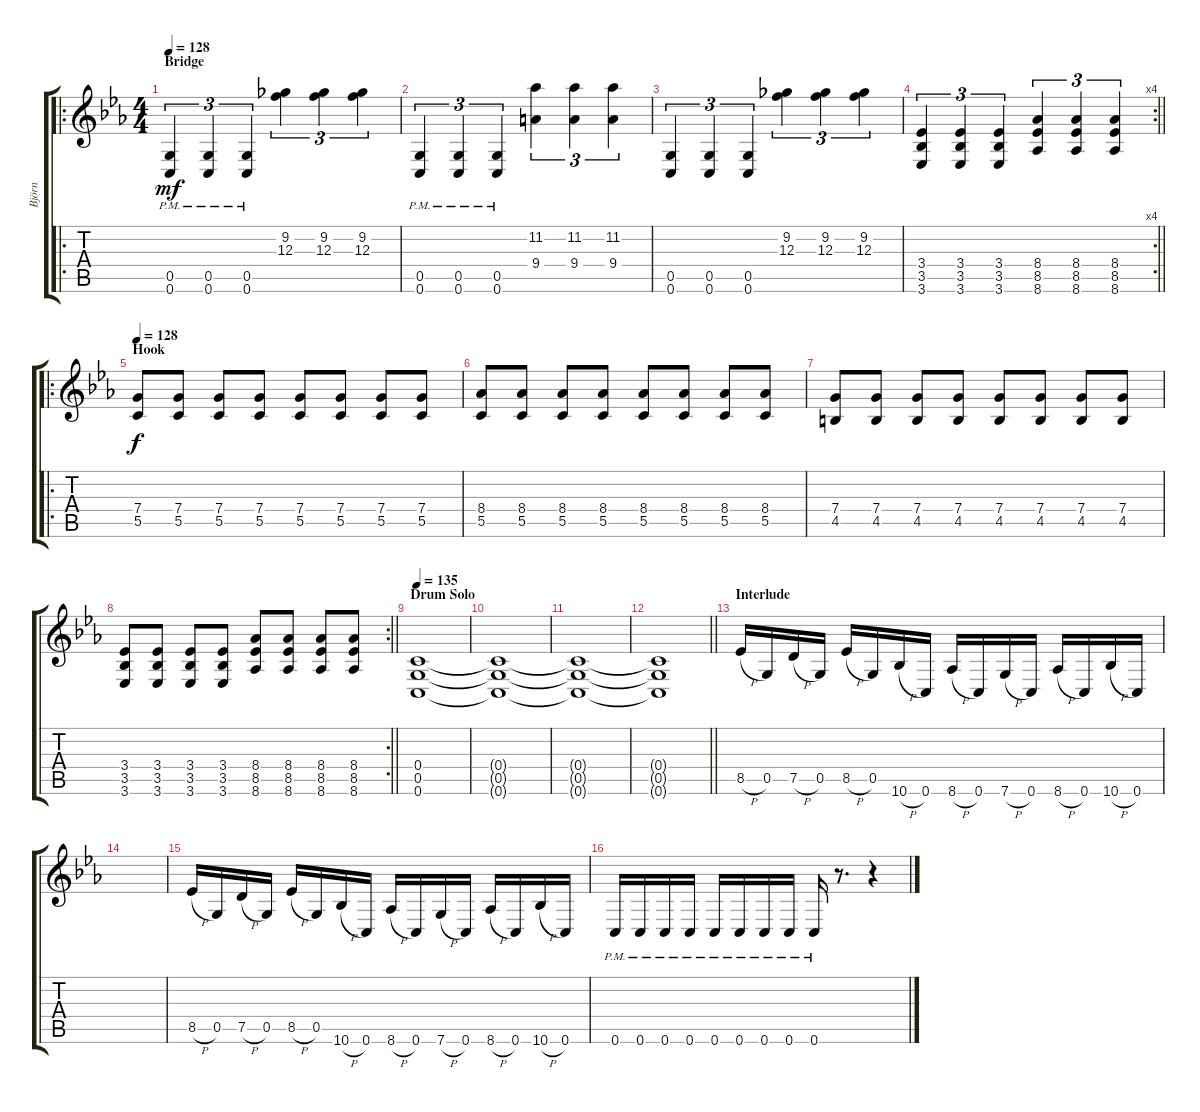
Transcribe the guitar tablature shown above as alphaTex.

\track ("Björn" "Björn") {instrument distortionguitar}
\staff {score tabs}
\tuning (D4 A3 F3 C3 G2 C2) {hide}
\ro
\ts (4 4)
\section ("" "Bridge")
\tempo 128
\clef g2
\ks cminor
(0.5{pm} 0.6).4{tu (3 2) dy mf} (0.5{pm} 0.6).4{tu (3 2)} (0.5{pm} 0.6).4{tu (3 2)} (9.2 12.3).4{tu (3 2)} (9.2 12.3).4{tu (3 2)} (9.2 12.3).4{tu (3 2)} |
(0.5{pm} 0.6).4{tu (3 2)} (0.5{pm} 0.6).4{tu (3 2)} (0.5{pm} 0.6).4{tu (3 2)} (11.2 9.4).4{tu (3 2)} (11.2 9.4).4{tu (3 2)} (11.2 9.4).4{tu (3 2)} |
(0.5 0.6).4{tu (3 2)} (0.5 0.6).4{tu (3 2)} (0.5 0.6).4{tu (3 2)} (9.2 12.3).4{tu (3 2)} (9.2 12.3).4{tu (3 2)} (9.2 12.3).4{tu (3 2)} |
\rc 4
\barLineRight lightlight
(3.4 3.5 3.6).4{tu (3 2)} (3.4 3.5 3.6).4{tu (3 2)} (3.4 3.5 3.6).4{tu (3 2)} (8.4 8.5 8.6).4{tu (3 2)} (8.4 8.5 8.6).4{tu (3 2)} (8.4 8.5 8.6).4{tu (3 2)} |
\ro
\section ("" "Hook")
\tempo 128
(7.4 5.5).8{dy f} (7.4 5.5).8 (7.4 5.5).8 (7.4 5.5).8 (7.4 5.5).8 (7.4 5.5).8 (7.4 5.5).8 (7.4 5.5).8 |
(8.4 5.5).8 (8.4 5.5).8 (8.4 5.5).8 (8.4 5.5).8 (8.4 5.5).8 (8.4 5.5).8 (8.4 5.5).8 (8.4 5.5).8 |
(7.4 4.5).8 (7.4 4.5).8 (7.4 4.5).8 (7.4 4.5).8 (7.4 4.5).8 (7.4 4.5).8 (7.4 4.5).8 (7.4 4.5).8 |
\rc 2
\barLineRight lightlight
(3.4 3.5 3.6).8 (3.4 3.5 3.6).8 (3.4 3.5 3.6).8 (3.4 3.5 3.6).8 (8.4 8.5 8.6).8 (8.4 8.5 8.6).8 (8.4 8.5 8.6).8 (8.4 8.5 8.6).8 |
\section ("" "Drum Solo")
\tempo 135
(0.4 0.5 0.6).1 |
(0.4{t} 0.5{t} 0.6{t}).1 |
(0.4{t} 0.5{t} 0.6{t}).1 |
\barLineRight lightlight
(0.4{t} 0.5{t} 0.6{t}).1 |
\section ("" "Interlude")
8.5{h}.16 0.5.16 7.5{h}.16 0.5.16 8.5{h}.16 0.5.16 10.6{h}.16 0.6.16 8.6{h}.16 0.6.16 7.6{h}.16 0.6.16 8.6{h}.16 0.6.16 10.6{h}.16 0.6.16 |
|
8.5{h}.16 0.5.16 7.5{h}.16 0.5.16 8.5{h}.16 0.5.16 10.6{h}.16 0.6.16 8.6{h}.16 0.6.16 7.6{h}.16 0.6.16 8.6{h}.16 0.6.16 10.6{h}.16 0.6.16 |
0.6{pm}.16 0.6{pm}.16 0.6{pm}.16 0.6{pm}.16 0.6{pm}.16 0.6{pm}.16 0.6{pm}.16 0.6{pm}.16 0.6{pm}.16 r.8{d} r.4
